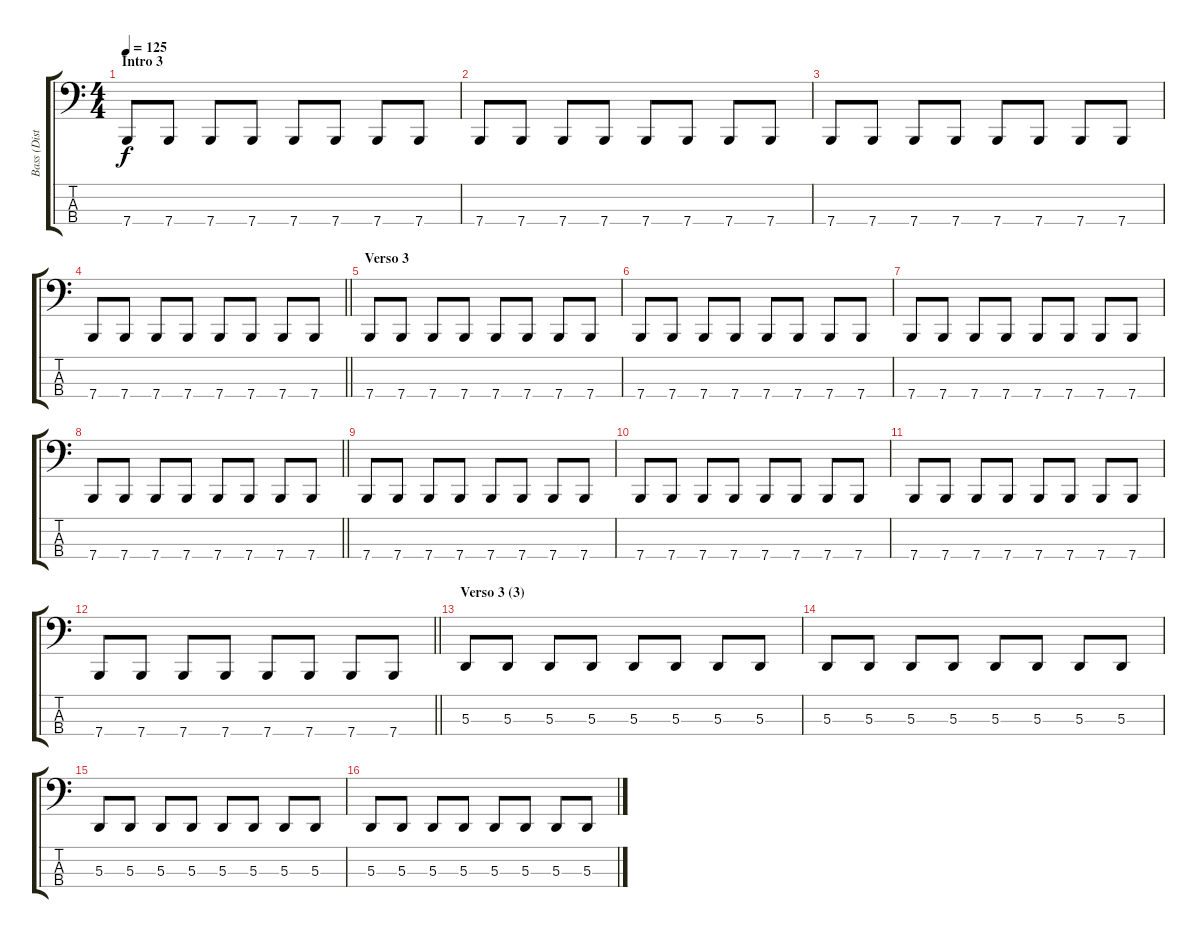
\track ("Bass (Distorsion)" "Bass (Dist") {instrument lead8bassandlead}
\staff {score tabs}
\tuning (G2 D2 A1 E1) {hide}
\ts (4 4)
\section ("" "Intro 3")
\tempo 125
\clef f4
\ks c
7.4.8{dy f} 7.4.8 7.4.8 7.4.8 7.4.8 7.4.8 7.4.8 7.4.8 |
7.4.8 7.4.8 7.4.8 7.4.8 7.4.8 7.4.8 7.4.8 7.4.8 |
7.4.8 7.4.8 7.4.8 7.4.8 7.4.8 7.4.8 7.4.8 7.4.8 |
\barLineRight lightlight
7.4.8 7.4.8 7.4.8 7.4.8 7.4.8 7.4.8 7.4.8 7.4.8 |
\section ("" "Verso 3")
7.4.8 7.4.8 7.4.8 7.4.8 7.4.8 7.4.8 7.4.8 7.4.8 |
7.4.8 7.4.8 7.4.8 7.4.8 7.4.8 7.4.8 7.4.8 7.4.8 |
7.4.8 7.4.8 7.4.8 7.4.8 7.4.8 7.4.8 7.4.8 7.4.8 |
\barLineRight lightlight
7.4.8 7.4.8 7.4.8 7.4.8 7.4.8 7.4.8 7.4.8 7.4.8 |
7.4.8 7.4.8 7.4.8 7.4.8 7.4.8 7.4.8 7.4.8 7.4.8 |
7.4.8 7.4.8 7.4.8 7.4.8 7.4.8 7.4.8 7.4.8 7.4.8 |
7.4.8 7.4.8 7.4.8 7.4.8 7.4.8 7.4.8 7.4.8 7.4.8 |
\barLineRight lightlight
7.4.8 7.4.8 7.4.8 7.4.8 7.4.8 7.4.8 7.4.8 7.4.8 |
\section ("" "Verso 3 (3)")
5.3.8 5.3.8 5.3.8 5.3.8 5.3.8 5.3.8 5.3.8 5.3.8 |
5.3.8 5.3.8 5.3.8 5.3.8 5.3.8 5.3.8 5.3.8 5.3.8 |
5.3.8 5.3.8 5.3.8 5.3.8 5.3.8 5.3.8 5.3.8 5.3.8 |
5.3.8 5.3.8 5.3.8 5.3.8 5.3.8 5.3.8 5.3.8 5.3.8
